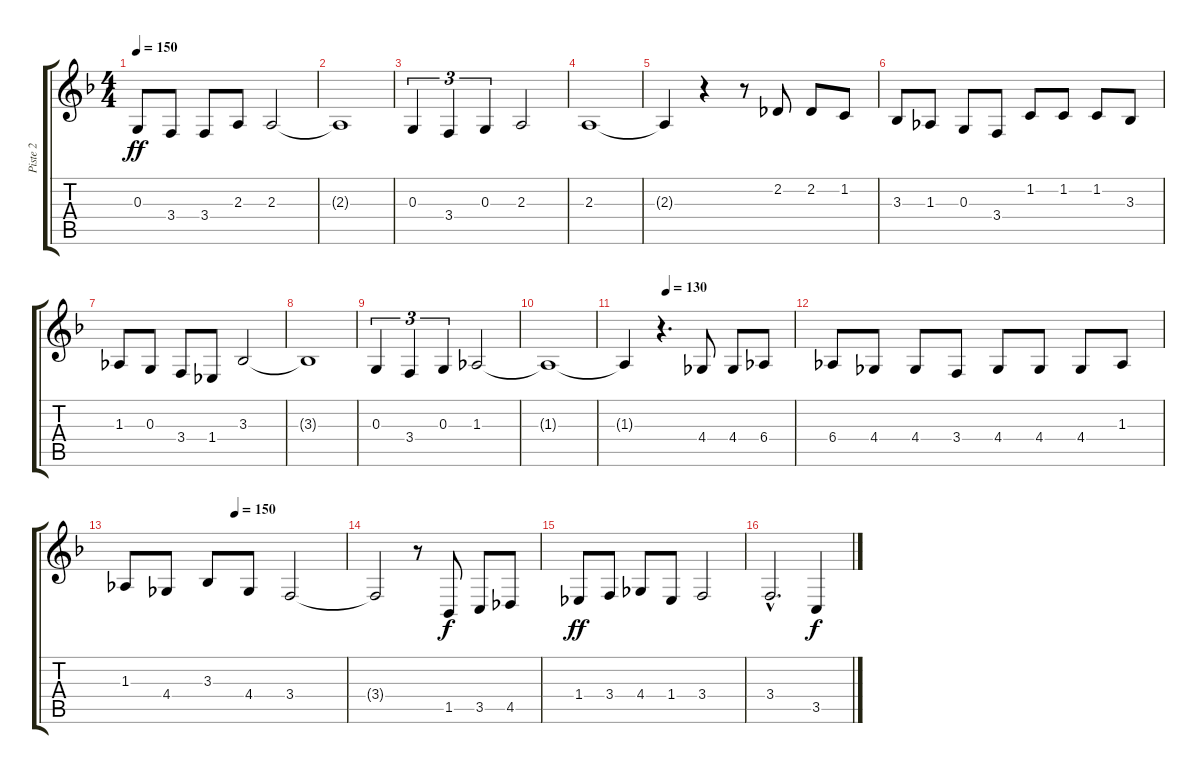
\track ("Piste 2" "Piste 2") {instrument clarinet}
\staff {score tabs}
\tuning (E4 B3 G3 D3 A2 E2) {hide}
\ts (4 4)
\tempo 150
\clef g2
\ks f
0.3.8{dy ff} 3.4.8 3.4.8 2.3.8 2.3.2 |
2.3{t}.1 |
0.3.4{tu (3 2)} 3.4.4{tu (3 2)} 0.3.4{tu (3 2)} 2.3.2 |
2.3.1 |
2.3{t}.4 r.4 r.8 2.2.8 2.2.8 1.2.8 |
3.3.8 1.3.8 0.3.8 3.4.8 1.2.8 1.2.8 1.2.8 3.3.8 |
1.3.8 0.3.8 3.4.8 1.4.8 3.3.2 |
3.3{t}.1 |
0.3.4{tu (3 2)} 3.4.4{tu (3 2)} 0.3.4{tu (3 2)} 1.3.2 |
1.3{t}.1 |
\tempo (100 0.25)
\tempo (130 0.25)
1.3{t}.4 r.4{d} 4.4.8 4.4.8 6.4.8 |
6.4.8 4.4.8 4.4.8 3.4.8 4.4.8 4.4.8 4.4.8 1.3.8 |
\tempo (150 0.5)
1.3.8 4.4.8 3.3.8 4.4.8 3.4.2 |
3.4{t}.2 r.8 1.5.8{dy f} 3.5.8 4.5.8 |
1.4.8{dy ff} 3.4.8 4.4.8 1.4.8 3.4.2 |
3.4{hac}.2{d} 3.5.4{dy f}
